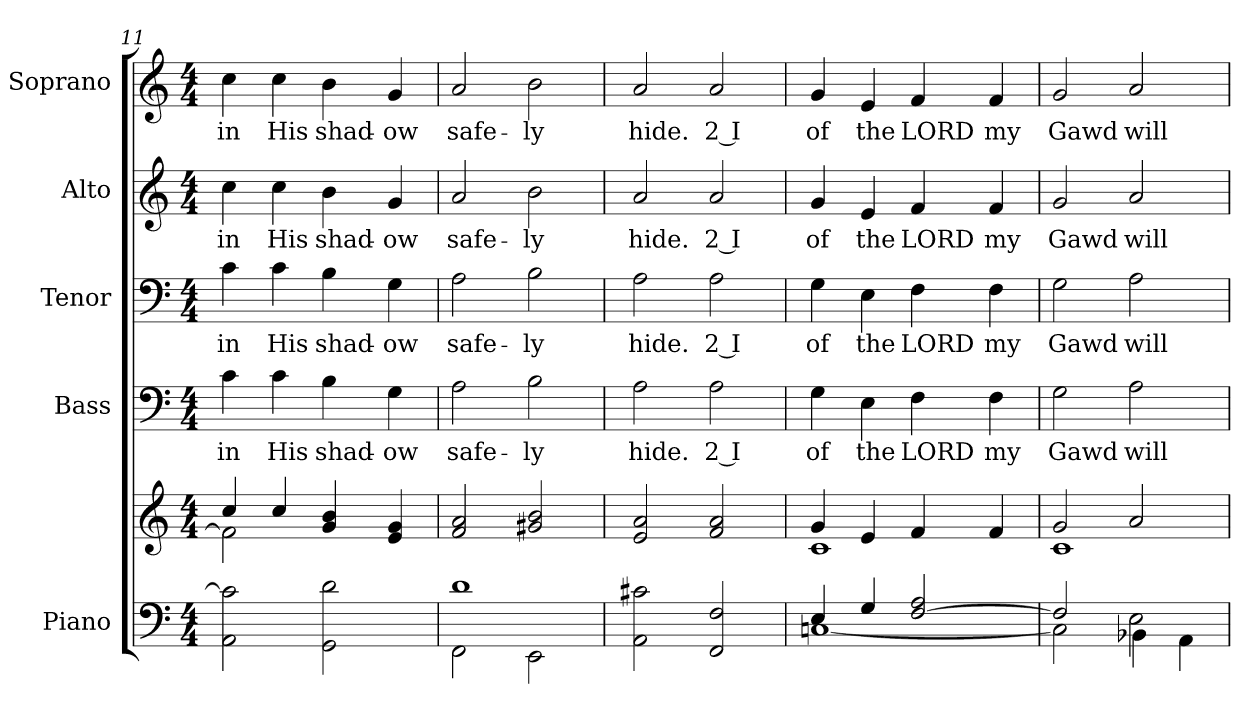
**kern	**kern	**kern	**text	**kern	**text	**kern	**text	**kern	**text
*part5	*part5	*part4	*part4	*part3	*part3	*part2	*part2	*part1	*part1
*staff6	*staff5	*staff4	*staff4	*staff3	*staff3	*staff2	*staff2	*staff1	*staff1
*I"Piano	*	*I"Bass	*	*I"Tenor	*	*I"Alto	*	*I"Soprano	*
*I'Pno.	*	*I'B.	*	*I'T.	*	*I'A.	*	*I'S.	*
*clefF4	*clefG2	*clefF4	*	*clefF4	*	*clefG2	*	*clefG2	*
*k[]	*k[]	*k[]	*	*k[]	*	*k[]	*	*k[]	*
*C:	*C:	*C:	*	*C:	*	*C:	*	*C:	*
*M4/4	*M4/4	*M4/4	*	*M4/4	*	*M4/4	*	*M4/4	*
=11	=11	=11	=11	=11	=11	=11	=11	=11	=11
*	*^	*	*	*	*	*	*	*	*
!	!	!	!	!LO:LY:b:color=#000000	!	!	!	!	!	!
!	!	!	!	!	!	!LO:LY:b:color=#000000	!	!	!	!
!	!	!	!	!	!	!	!	!LO:LY:b:color=#000000	!	!
!	!	!	!	!	!	!	!	!	!	!LO:LY:b:color=#000000
2AAi\ 2ci]	4cci/	2fi\]	4ci\	in	4ci\	in	4cci\	in	4cci\	in
!	!	!	!	!LO:LY:b:color=#000000	!	!	!	!	!	!
!	!	!	!	!	!	!LO:LY:b:color=#000000	!	!	!	!
!	!	!	!	!	!	!	!	!LO:LY:b:color=#000000	!	!
!	!	!	!	!	!	!	!	!	!	!LO:LY:b:color=#000000
.	4cci/	.	4ci\	His	4ci\	His	4cci\	His	4cci\	His
!	!	!	!	!LO:LY:b:color=#000000	!	!	!	!	!	!
!	!	!	!	!	!	!LO:LY:b:color=#000000	!	!	!	!
!	!	!	!	!	!	!	!	!LO:LY:b:color=#000000	!	!
!	!	!	!	!	!	!	!	!	!	!LO:LY:b:color=#000000
2GGi\ 2di	4gi/ 4bi	2ryy	4Bi\	shad-	4Bi\	shad-	4bi\	shad-	4bi\	shad-
!	!	!	!	!LO:LY:b:color=#000000	!	!	!	!	!	!
!	!	!	!	!	!	!LO:LY:b:color=#000000	!	!	!	!
!	!	!	!	!	!	!	!	!LO:LY:b:color=#000000	!	!
!	!	!	!	!	!	!	!	!	!	!LO:LY:b:color=#000000
.	4ei/ 4gi	.	4Gi\	-ow	4Gi\	-ow	4gi/	-ow	4gi/	-ow
*	*v	*v	*	*	*	*	*	*	*	*
=12	=12	=12	=12	=12	=12	=12	=12	=12	=12
*^	*	*	*	*	*	*	*	*	*
!	!	!	!	!LO:LY:b:color=#000000	!	!	!	!	!	!
!	!	!	!	!	!	!LO:LY:b:color=#000000	!	!	!	!
!	!	!	!	!	!	!	!	!LO:LY:b:color=#000000	!	!
!	!	!	!	!	!	!	!	!	!	!LO:LY:b:color=#000000
1di	2FFi\	2fi/ 2ai	2Ai\	safe-	2Ai\	safe-	2ai/	safe-	2ai/	safe-
!	!	!	!	!LO:LY:b:color=#000000	!	!	!	!	!	!
!	!	!	!	!	!	!LO:LY:b:color=#000000	!	!	!	!
!	!	!	!	!	!	!	!	!LO:LY:b:color=#000000	!	!
!	!	!	!	!	!	!	!	!	!	!LO:LY:b:color=#000000
.	2EEi\	2g#Xi/ 2bi	2Bi\	-ly	2Bi\	-ly	2bi\	-ly	2bi\	-ly
*v	*v	*	*	*	*	*	*	*	*	*
!!LO:PB:g=z
=13	=13	=13	=13	=13	=13	=13	=13	=13	=13
*^	*	*	*	*	*	*	*	*	*
!	!	!	!	!LO:LY:b:color=#000000	!	!	!	!	!	!
*v	*v	*	*	*	*	*	*	*	*	*
*^	*	*	*	*	*	*	*	*	*
!	!	!	!	!	!	!LO:LY:b:color=#000000	!	!	!	!
*v	*v	*	*	*	*	*	*	*	*	*
*^	*	*	*	*	*	*	*	*	*
!	!	!	!	!	!	!	!	!LO:LY:b:color=#000000	!	!
*v	*v	*	*	*	*	*	*	*	*	*
*^	*	*	*	*	*	*	*	*	*
!	!	!	!	!	!	!	!	!	!	!LO:LY:b:color=#000000
*v	*v	*	*	*	*	*	*	*	*	*
2AAi\ 2c#Xi	2ei/ 2ai	2Ai\	hide.	2Ai\	hide.	2ai/	hide.	2ai/	hide.
!	!	!	!LO:LY:b:color=#000000	!	!	!	!	!	!
!	!	!	!	!	!LO:LY:b:color=#000000	!	!	!	!
!	!	!	!	!	!	!	!LO:LY:b:color=#000000	!	!
!	!	!	!	!	!	!	!	!	!LO:LY:b:color=#000000
2FFi/ 2Fi	2fi/ 2ai	2Ai\	2 I	2Ai\	2 I	2ai/	2 I	2ai/	2 I
=14	=14	=14	=14	=14	=14	=14	=14	=14	=14
*^	*^	*	*	*	*	*	*	*	*
!	!	!	!	!	!LO:LY:b:color=#000000	!	!	!	!	!	!
!	!	!	!	!	!	!	!LO:LY:b:color=#000000	!	!	!	!
!	!	!	!	!	!	!	!	!	!LO:LY:b:color=#000000	!	!
!	!	!	!	!	!	!	!	!	!	!	!LO:LY:b:color=#000000
4Ei/	[<1Cni	4gi/	1ci	4Gi\	of	4Gi\	of	4gi/	of	4gi/	of
!	!	!	!	!	!LO:LY:b:color=#000000	!	!	!	!	!	!
!	!	!	!	!	!	!	!LO:LY:b:color=#000000	!	!	!	!
!	!	!	!	!	!	!	!	!	!LO:LY:b:color=#000000	!	!
!	!	!	!	!	!	!	!	!	!	!	!LO:LY:b:color=#000000
4Gi/	.	4ei/	.	4Ei\	the	4Ei\	the	4ei/	the	4ei/	the
!	!	!	!	!	!LO:LY:b:color=#000000	!	!	!	!	!	!
!	!	!	!	!	!	!	!LO:LY:b:color=#000000	!	!	!	!
!	!	!	!	!	!	!	!	!	!LO:LY:b:color=#000000	!	!
!	!	!	!	!	!	!	!	!	!	!	!LO:LY:b:color=#000000
[>2Fi/ 2Ai	.	4fi/	.	4Fi\	LORD	4Fi\	LORD	4fi/	LORD	4fi/	LORD
!	!	!	!	!	!LO:LY:b:color=#000000	!	!	!	!	!	!
!	!	!	!	!	!	!	!LO:LY:b:color=#000000	!	!	!	!
!	!	!	!	!	!	!	!	!	!LO:LY:b:color=#000000	!	!
!	!	!	!	!	!	!	!	!	!	!	!LO:LY:b:color=#000000
.	.	4fi/	.	4Fi\	my	4Fi\	my	4fi/	my	4fi/	my
=15	=15	=15	=15	=15	=15	=15	=15	=15	=15	=15	=15
*	*^	*	*	*	*	*	*	*	*	*	*
!	!	!	!	!	!	!LO:LY:b:color=#000000	!	!	!	!	!	!
!	!	!	!	!	!	!	!	!LO:LY:b:color=#000000	!	!	!	!
!	!	!	!	!	!	!	!	!	!	!LO:LY:b:color=#000000	!	!
!	!	!	!	!	!	!	!	!	!	!	!	!LO:LY:b:color=#000000
2Fi/]	2Ci\]	2ryy	2gi/	1ci	2Gi\	Gawd	2Gi\	Gawd	2gi/	Gawd	2gi/	Gawd
!	!	!	!	!	!	!LO:LY:b:color=#000000	!	!	!	!	!	!
!	!	!	!	!	!	!	!	!LO:LY:b:color=#000000	!	!	!	!
!	!	!	!	!	!	!	!	!	!	!LO:LY:b:color=#000000	!	!
!	!	!	!	!	!	!	!	!	!	!	!	!LO:LY:b:color=#000000
2Ei\	4BB-Xi\	2ryy	2ai/	.	2Ai\	will	2Ai\	will	2ai/	will	2ai/	will
.	4AAi\	.	.	.	.	.	.	.	.	.	.	.
*v	*v	*v	*	*	*	*	*	*	*	*	*	*
*	*v	*v	*	*	*	*	*	*	*	*
=	=	=	=	=	=	=	=	=	=
*-	*-	*-	*-	*-	*-	*-	*-	*-	*-
